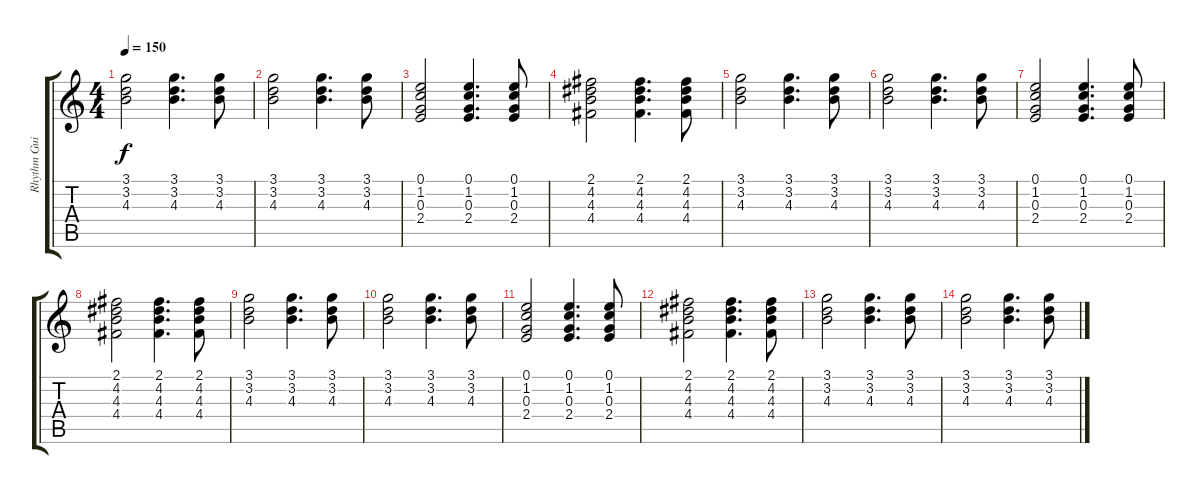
\track ("Rhythm Guitar" "Rhythm Gui") {instrument acousticguitarsteel}
\staff {score tabs}
\tuning (E4 B3 G3 D3 A2 E2) {hide}
\ts (4 4)
\tempo 150
\clef g2
\ks c
(3.1 3.2 4.3).2{dy f} (3.1 3.2 4.3).4{d} (3.1 3.2 4.3).8 |
(3.1 3.2 4.3).2 (3.1 3.2 4.3).4{d} (3.1 3.2 4.3).8 |
(0.1 1.2 0.3 2.4).2 (0.1 1.2 0.3 2.4).4{d} (0.1 1.2 0.3 2.4).8 |
(2.1 4.2 4.3 4.4).2 (2.1 4.2 4.3 4.4).4{d} (2.1 4.2 4.3 4.4).8 |
(3.1 3.2 4.3).2 (3.1 3.2 4.3).4{d} (3.1 3.2 4.3).8 |
(3.1 3.2 4.3).2 (3.1 3.2 4.3).4{d} (3.1 3.2 4.3).8 |
(0.1 1.2 0.3 2.4).2 (0.1 1.2 0.3 2.4).4{d} (0.1 1.2 0.3 2.4).8 |
(2.1 4.2 4.3 4.4).2 (2.1 4.2 4.3 4.4).4{d} (2.1 4.2 4.3 4.4).8 |
(3.1 3.2 4.3).2 (3.1 3.2 4.3).4{d} (3.1 3.2 4.3).8 |
(3.1 3.2 4.3).2 (3.1 3.2 4.3).4{d} (3.1 3.2 4.3).8 |
(0.1 1.2 0.3 2.4).2 (0.1 1.2 0.3 2.4).4{d} (0.1 1.2 0.3 2.4).8 |
(2.1 4.2 4.3 4.4).2 (2.1 4.2 4.3 4.4).4{d} (2.1 4.2 4.3 4.4).8 |
(3.1 3.2 4.3).2 (3.1 3.2 4.3).4{d} (3.1 3.2 4.3).8 |
(3.1 3.2 4.3).2 (3.1 3.2 4.3).4{d} (3.1 3.2 4.3).8
